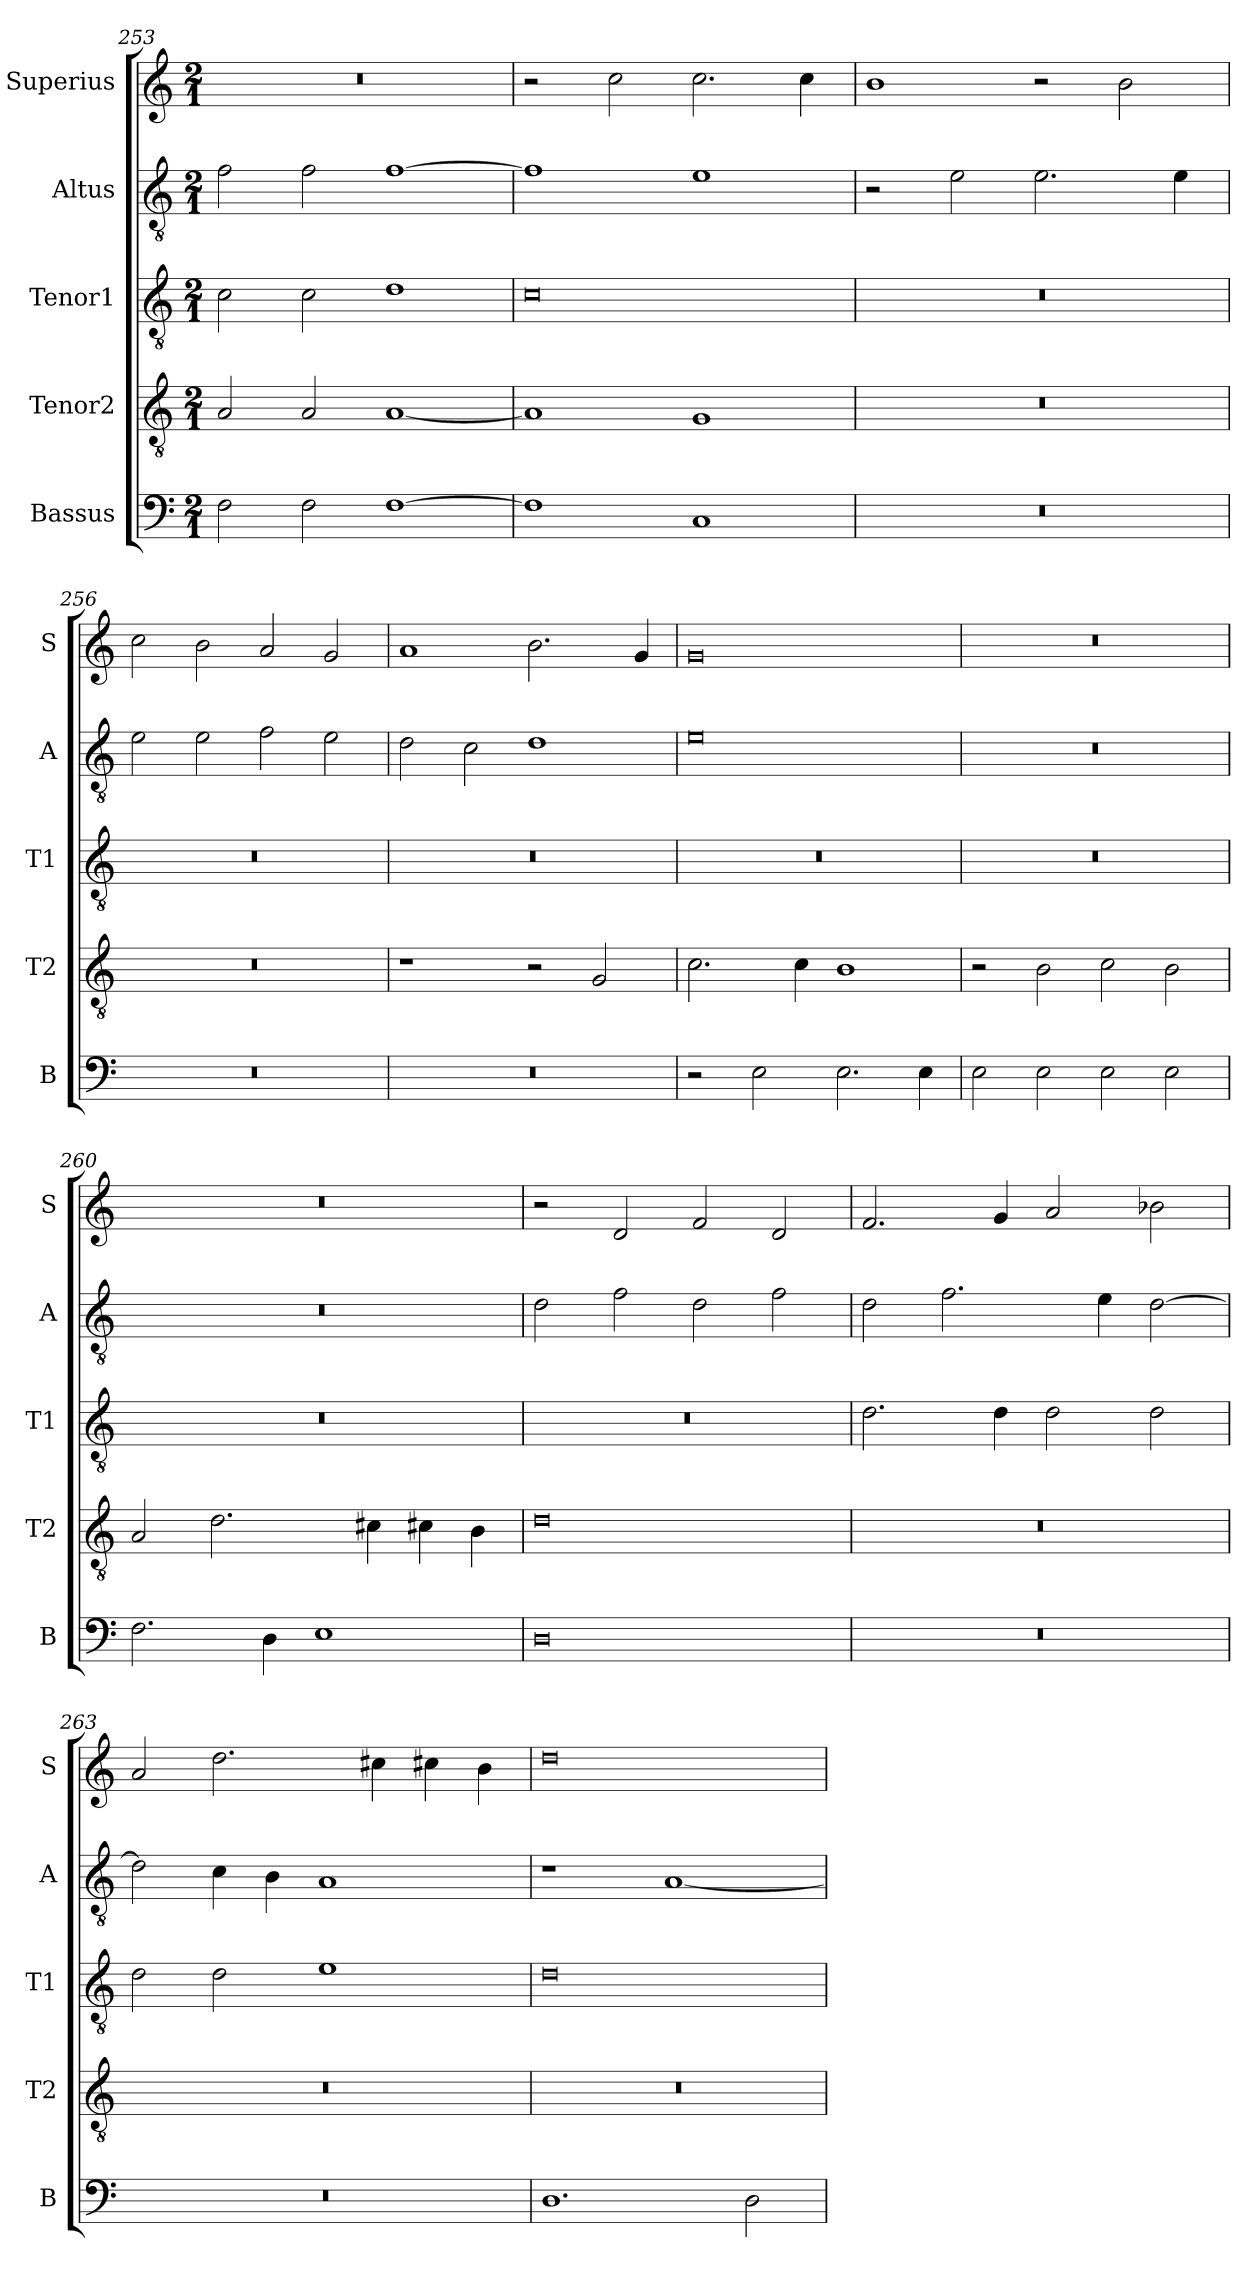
**kern	**kern	**kern	**kern	**kern
*part5	*part4	*part3	*part2	*part1
*staff5	*staff4	*staff3	*staff2	*staff1
*I"Bassus	*I"Tenor2	*I"Tenor1	*I"Altus	*I"Superius
*I'B	*I'T2	*I'T1	*I'A	*I'S
*clefF4	*clefGv2	*clefGv2	*clefGv2	*clefG2
*k[]	*k[]	*k[]	*k[]	*k[]
*M2/1	*M2/1	*M2/1	*M2/1	*M2/1
=253	=253	=253	=253	=253
2F\	2A/	2c\	2f\	0r
2F\	2A/	2c\	2f\	.
[1F	[1A	1d	[1f	.
=254	=254	=254	=254	=254
1F]	1A]	0c	1f]	2r
.	.	.	.	2cc\
1C	1G	.	1e	2.cc\
.	.	.	.	4cc\
=255	=255	=255	=255	=255
0r	0r	0r	2r	1b
.	.	.	2e\	.
.	.	.	2.e\	2r
.	.	.	.	2b\
.	.	.	4e\	.
=256	=256	=256	=256	=256
0r	0r	0r	2e\	2cc\
.	.	.	2e\	2b\
.	.	.	2f\	2a/
.	.	.	2e\	2g/
=257	=257	=257	=257	=257
0r	1r	0r	2d\	1a
.	.	.	2c\	.
.	2r	.	1d	2.b\
.	2G/	.	.	.
.	.	.	.	4g/
=258	=258	=258	=258	=258
2r	2.c\	0r	0e	0g
2E\	.	.	.	.
.	4c\	.	.	.
2.E\	1B	.	.	.
4E\	.	.	.	.
=259	=259	=259	=259	=259
2E\	2r	0r	0r	0r
2E\	2B\	.	.	.
2E\	2c\	.	.	.
2E\	2B\	.	.	.
=260	=260	=260	=260	=260
2.F\	2A/	0r	0r	0r
.	2.d\	.	.	.
4D\	.	.	.	.
1E	.	.	.	.
.	4c#X\	.	.	.
.	4c#X\	.	.	.
.	4B\	.	.	.
=261	=261	=261	=261	=261
0D	0d	0r	2d\	2r
.	.	.	2f\	2d/
.	.	.	2d\	2f/
.	.	.	2f\	2d/
=262	=262	=262	=262	=262
0r	0r	2.d\	2d\	2.f/
.	.	.	2.f\	.
.	.	4d\	.	4g/
.	.	2d\	.	2a/
.	.	.	4e\	.
.	.	2d\	[2d\	2b-X\
=263	=263	=263	=263	=263
0r	0r	2d\	2d\]	2a/
.	.	2d\	4c\	2.dd\
.	.	.	4B\	.
.	.	1e	1A	.
.	.	.	.	4cc#X\
.	.	.	.	4cc#X\
.	.	.	.	4b\
=264	=264	=264	=264	=264
1.D	0r	0d	1r	0dd
.	.	.	[1A	.
2D\	.	.	.	.
=	=	=	=	=
*-	*-	*-	*-	*-
